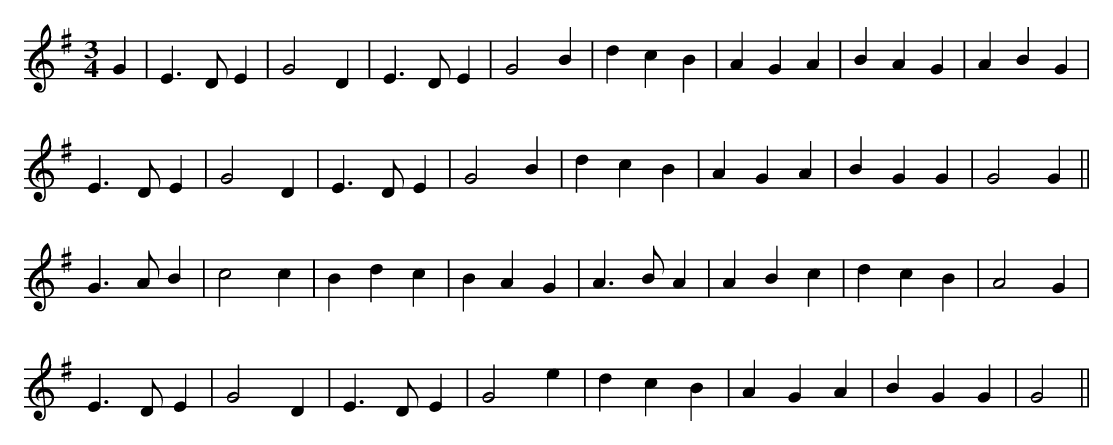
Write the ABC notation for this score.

X:1
M:3/4
K:G
G2|E3DE2|G4D2|E3DE2|G4B2|d2c2B2|A2G2A2|B2A2G2|A2B2G2|
E3DE2|G4D2|E3DE2|G4B2|d2c2B2|A2G2A2|B2G2G2|G4G2||
G3AB2|c4c2|B2d2c2|B2A2G2|A3BA2|A2B2c2|d2c2B2|A4G2|
E3DE2|G4D2|E3DE2|G4e2|d2c2B2|A2G2A2|B2G2G2|G4||
